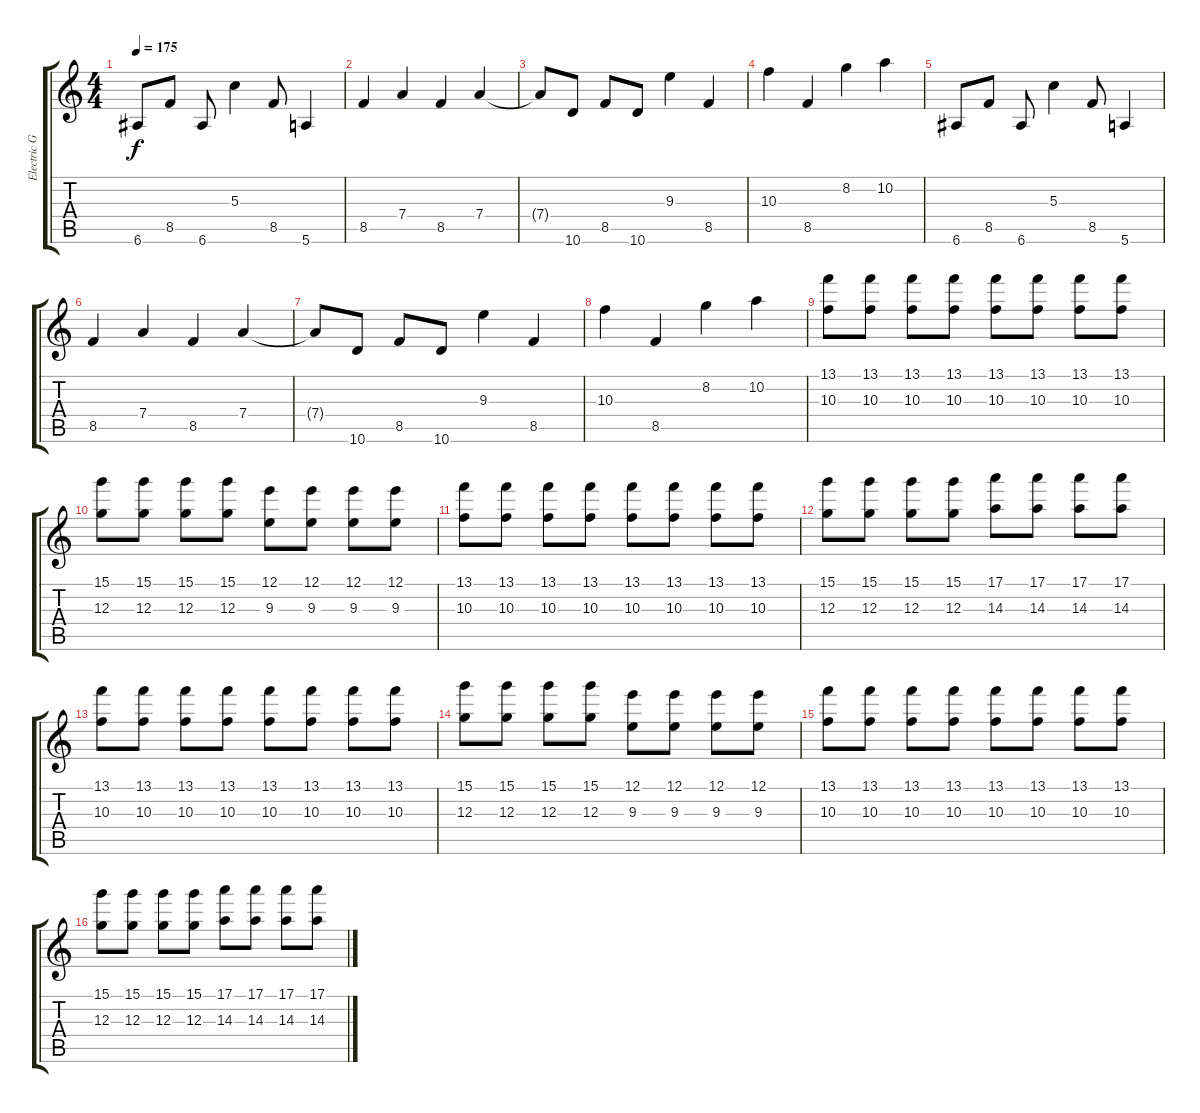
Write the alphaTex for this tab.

\track ("Electric Guitar (Solo)" "Electric G") {instrument electricguitarclean}
\staff {score tabs}
\tuning (E4 B3 G3 D3 A2 E2) {hide}
\ts (4 4)
\tempo 175
\clef g2
\ks c
6.6.8{dy f} 8.5.8 6.6.8 5.3.4 8.5.8 5.6.4 |
8.5.4 7.4.4 8.5.4 7.4.4 |
7.4{t}.8 10.6.8 8.5.8 10.6.8 9.3.4 8.5.4 |
10.3.4 8.5.4 8.2.4 10.2.4 |
6.6.8 8.5.8 6.6.8 5.3.4 8.5.8 5.6.4 |
8.5.4 7.4.4 8.5.4 7.4.4 |
7.4{t}.8 10.6.8 8.5.8 10.6.8 9.3.4 8.5.4 |
10.3.4 8.5.4 8.2.4 10.2.4 |
(13.1 10.3).8 (13.1 10.3).8 (13.1 10.3).8 (13.1 10.3).8 (13.1 10.3).8 (13.1 10.3).8 (13.1 10.3).8 (13.1 10.3).8 |
(15.1 12.3).8 (15.1 12.3).8 (15.1 12.3).8 (15.1 12.3).8 (12.1 9.3).8 (12.1 9.3).8 (12.1 9.3).8 (12.1 9.3).8 |
(13.1 10.3).8 (13.1 10.3).8 (13.1 10.3).8 (13.1 10.3).8 (13.1 10.3).8 (13.1 10.3).8 (13.1 10.3).8 (13.1 10.3).8 |
(15.1 12.3).8 (15.1 12.3).8 (15.1 12.3).8 (15.1 12.3).8 (17.1 14.3).8 (17.1 14.3).8 (17.1 14.3).8 (17.1 14.3).8 |
(13.1 10.3).8 (13.1 10.3).8 (13.1 10.3).8 (13.1 10.3).8 (13.1 10.3).8 (13.1 10.3).8 (13.1 10.3).8 (13.1 10.3).8 |
(15.1 12.3).8 (15.1 12.3).8 (15.1 12.3).8 (15.1 12.3).8 (12.1 9.3).8 (12.1 9.3).8 (12.1 9.3).8 (12.1 9.3).8 |
(13.1 10.3).8 (13.1 10.3).8 (13.1 10.3).8 (13.1 10.3).8 (13.1 10.3).8 (13.1 10.3).8 (13.1 10.3).8 (13.1 10.3).8 |
(15.1 12.3).8 (15.1 12.3).8 (15.1 12.3).8 (15.1 12.3).8 (17.1 14.3).8 (17.1 14.3).8 (17.1 14.3).8 (17.1 14.3).8
